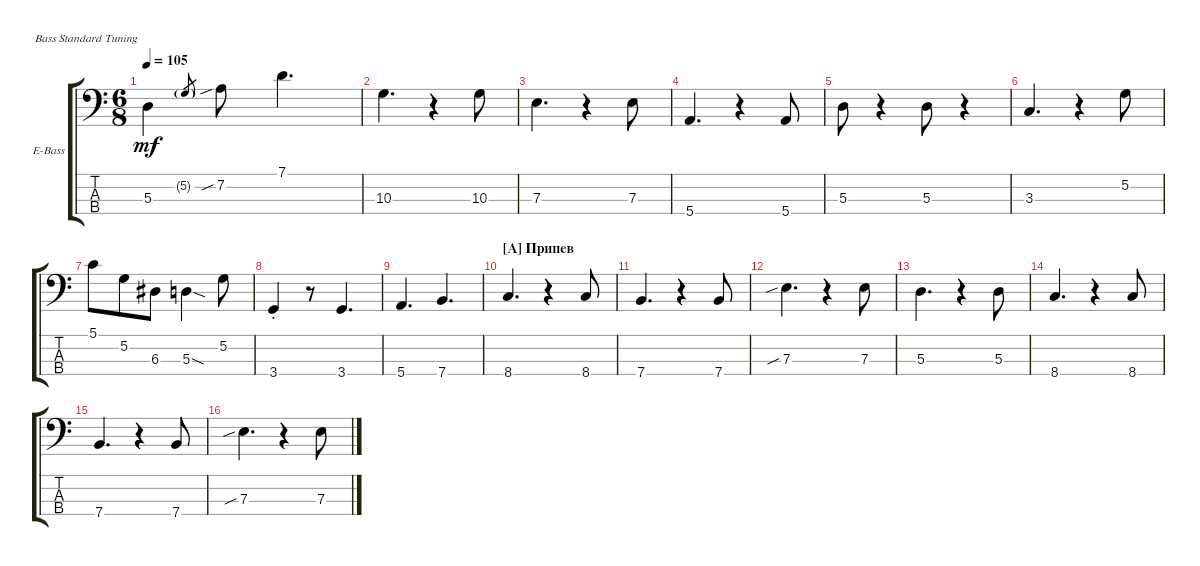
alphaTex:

\defaultSystemsLayout 4
\bracketExtendMode groupsimilarinstruments
\firstSystemTrackNameOrientation horizontal
\otherSystemsTrackNameOrientation horizontal
\track ("Bass" "E-Bass") {instrument electricbassfinger}
\staff {score tabs}
\tuning (G2 D2 A1 E1)
\ts (6 8)
\tempo 105
\clef f4
\ks c
5.3.4{dy mf} 5.2{g}.8{gr} 7.2{sib}.8 7.1.4{d} |
10.3.4{d} r.4 10.3.8 |
7.3.4{d} r.4 7.3.8 |
5.4.4{d} r.4 5.4.8 |
5.3.8 r.4 5.3.8 r.4 |
3.3.4{d} r.4 5.2.8 |
5.1.8 5.2.8 6.3.8 5.3{sod}.4 5.2.8 |
3.4{st}.4 r.8 3.4.4{d} |
5.4.4{d} 7.4.4{d} |
\section ("A" "Припев")
8.4.4{d} r.4 8.4.8 |
7.4.4{d} r.4 7.4.8 |
7.3{sib}.4{d} r.4 7.3.8 |
5.3.4{d} r.4 5.3.8 |
8.4.4{d} r.4 8.4.8 |
7.4.4{d} r.4 7.4.8 |
7.3{sib}.4{d} r.4 7.3.8
